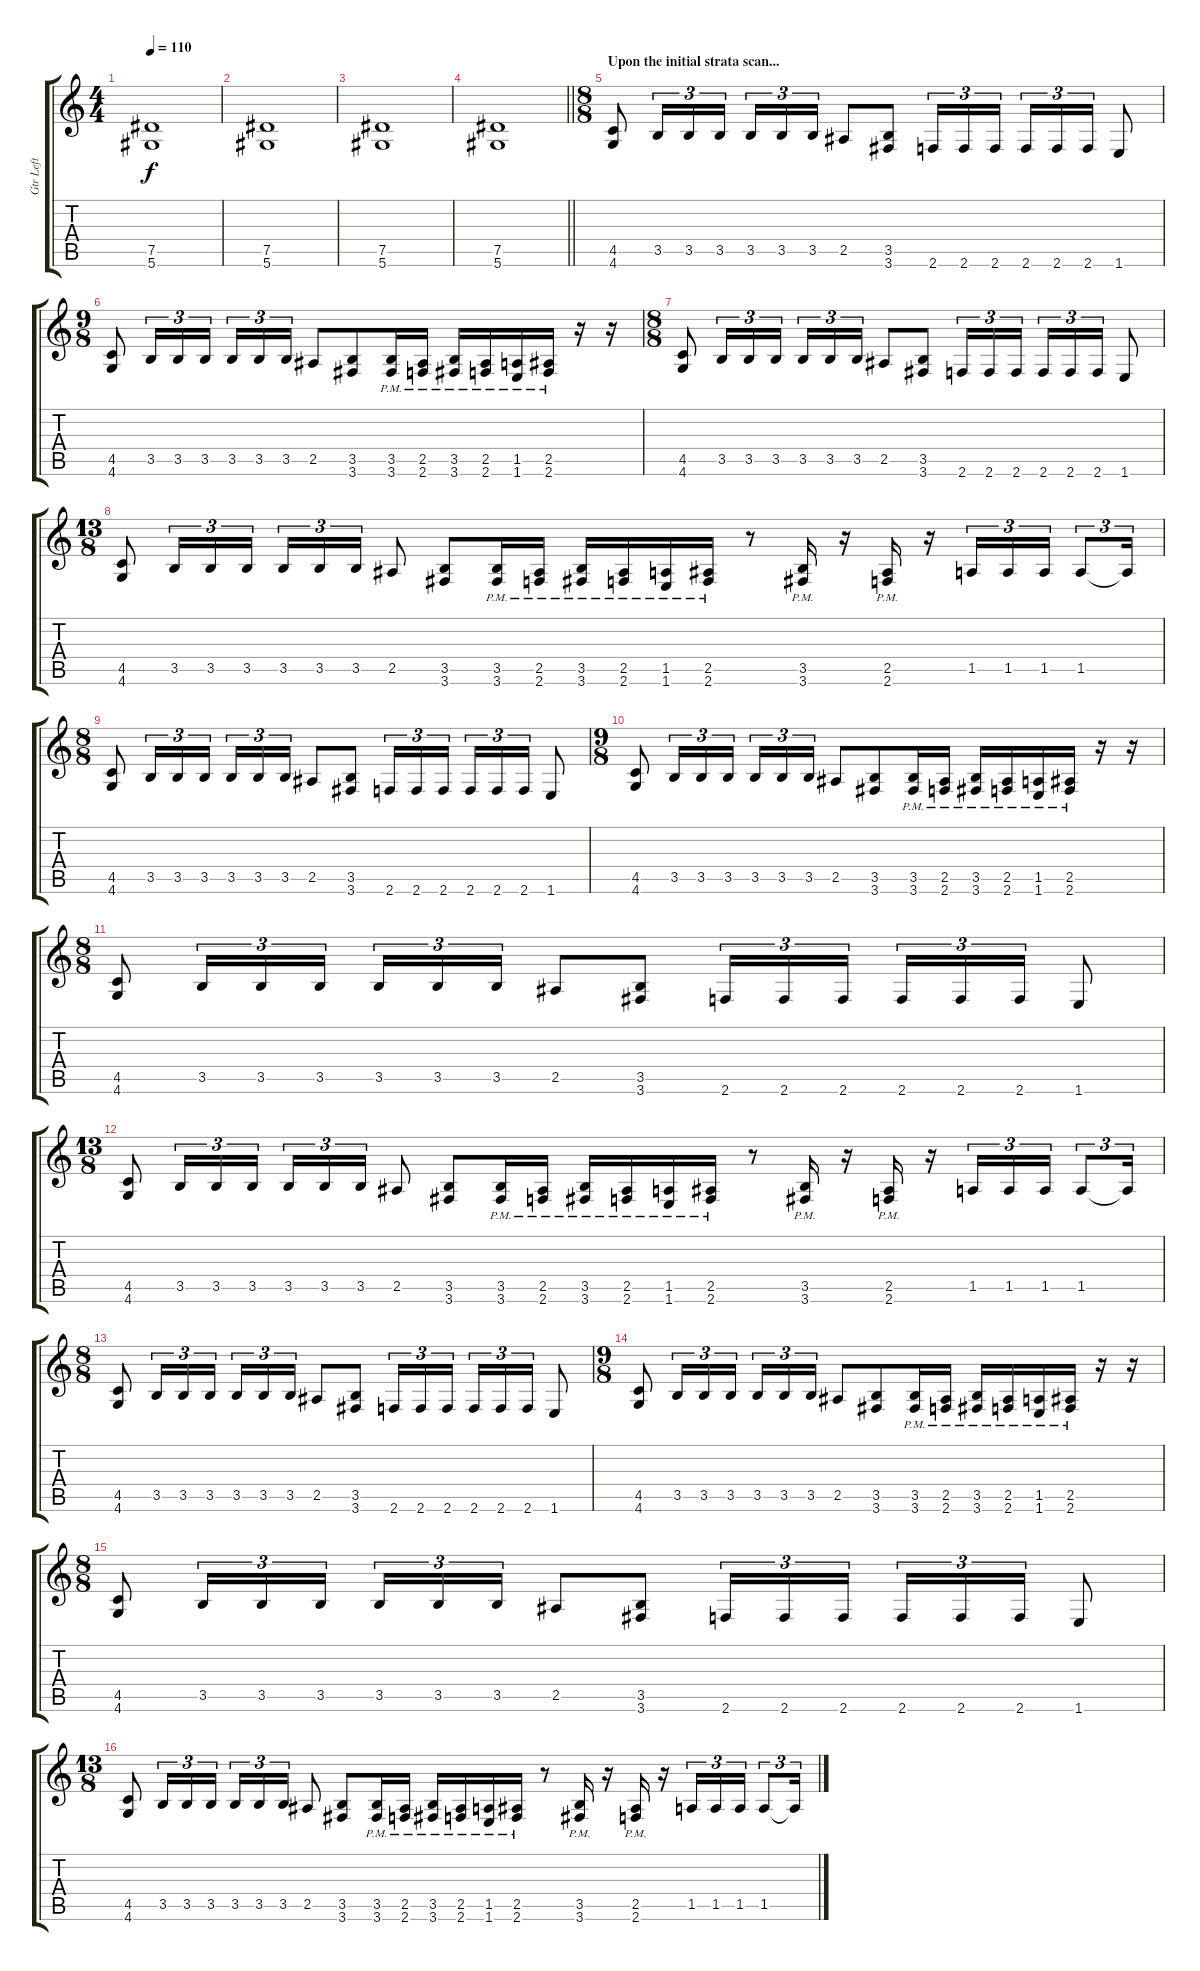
\track ("Gtr Left" "Gtr Left") {instrument distortionguitar}
\staff {score tabs}
\tuning (Eb4 Bb3 Gb3 Db3 Ab2 Eb2) {hide}
\ts (4 4)
\tempo 110
\clef g2
\ks c
(7.5 5.6).1{dy f} |
(7.5 5.6).1 |
(7.5 5.6).1 |
\barLineRight lightlight
(7.5 5.6).1 |
\ts (8 8)
\section ("" "Upon the initial strata scan...")
(4.5 4.6).8 3.5.16{tu (3 2)} 3.5.16{tu (3 2)} 3.5.16{tu (3 2)} 3.5.16{tu (3 2)} 3.5.16{tu (3 2)} 3.5.16{tu (3 2)} 2.5.8 (3.5 3.6).8 2.6.16{tu (3 2)} 2.6.16{tu (3 2)} 2.6.16{tu (3 2)} 2.6.16{tu (3 2)} 2.6.16{tu (3 2)} 2.6.16{tu (3 2)} 1.6.8 |
\ts (9 8)
(4.5 4.6).8 3.5.16{tu (3 2)} 3.5.16{tu (3 2)} 3.5.16{tu (3 2) beam splitsecondary} 3.5.16{tu (3 2)} 3.5.16{tu (3 2)} 3.5.16{tu (3 2)} 2.5.8 (3.5 3.6).8 (3.5{pm} 3.6{pm}).16 (2.5{pm} 2.6{pm}).16 (3.5{pm} 3.6{pm}).16 (2.5{pm} 2.6{pm}).16 (1.5{pm} 1.6{pm}).16 (2.5{pm} 2.6{pm}).16 r.16 r.16 |
\ts (8 8)
(4.5 4.6).8 3.5.16{tu (3 2)} 3.5.16{tu (3 2)} 3.5.16{tu (3 2)} 3.5.16{tu (3 2)} 3.5.16{tu (3 2)} 3.5.16{tu (3 2)} 2.5.8 (3.5 3.6).8 2.6.16{tu (3 2)} 2.6.16{tu (3 2)} 2.6.16{tu (3 2)} 2.6.16{tu (3 2)} 2.6.16{tu (3 2)} 2.6.16{tu (3 2)} 1.6.8 |
\ts (13 8)
(4.5 4.6).8 3.5.16{tu (3 2)} 3.5.16{tu (3 2)} 3.5.16{tu (3 2)} 3.5.16{tu (3 2)} 3.5.16{tu (3 2)} 3.5.16{tu (3 2)} 2.5.8 (3.5 3.6).8 (3.5{pm} 3.6{pm}).16 (2.5{pm} 2.6{pm}).16 (3.5{pm} 3.6{pm}).16 (2.5{pm} 2.6{pm}).16 (1.5{pm} 1.6{pm}).16 (2.5{pm} 2.6{pm}).16 r.8 (3.5{pm} 3.6{pm}).16 r.16 (2.5{pm} 2.6{pm}).16 r.16 1.5.16{tu (3 2)} 1.5.16{tu (3 2)} 1.5.16{tu (3 2)} 1.5.8{tu (3 2)} 1.5{t}.16{tu (3 2)} |
\ts (8 8)
(4.5 4.6).8 3.5.16{tu (3 2)} 3.5.16{tu (3 2)} 3.5.16{tu (3 2)} 3.5.16{tu (3 2)} 3.5.16{tu (3 2)} 3.5.16{tu (3 2)} 2.5.8 (3.5 3.6).8 2.6.16{tu (3 2)} 2.6.16{tu (3 2)} 2.6.16{tu (3 2)} 2.6.16{tu (3 2)} 2.6.16{tu (3 2)} 2.6.16{tu (3 2)} 1.6.8 |
\ts (9 8)
(4.5 4.6).8 3.5.16{tu (3 2)} 3.5.16{tu (3 2)} 3.5.16{tu (3 2) beam splitsecondary} 3.5.16{tu (3 2)} 3.5.16{tu (3 2)} 3.5.16{tu (3 2)} 2.5.8 (3.5 3.6).8 (3.5{pm} 3.6{pm}).16 (2.5{pm} 2.6{pm}).16 (3.5{pm} 3.6{pm}).16 (2.5{pm} 2.6{pm}).16 (1.5{pm} 1.6{pm}).16 (2.5{pm} 2.6{pm}).16 r.16 r.16 |
\ts (8 8)
(4.5 4.6).8 3.5.16{tu (3 2)} 3.5.16{tu (3 2)} 3.5.16{tu (3 2)} 3.5.16{tu (3 2)} 3.5.16{tu (3 2)} 3.5.16{tu (3 2)} 2.5.8 (3.5 3.6).8 2.6.16{tu (3 2)} 2.6.16{tu (3 2)} 2.6.16{tu (3 2)} 2.6.16{tu (3 2)} 2.6.16{tu (3 2)} 2.6.16{tu (3 2)} 1.6.8 |
\ts (13 8)
(4.5 4.6).8 3.5.16{tu (3 2)} 3.5.16{tu (3 2)} 3.5.16{tu (3 2)} 3.5.16{tu (3 2)} 3.5.16{tu (3 2)} 3.5.16{tu (3 2)} 2.5.8 (3.5 3.6).8 (3.5{pm} 3.6{pm}).16 (2.5{pm} 2.6{pm}).16 (3.5{pm} 3.6{pm}).16 (2.5{pm} 2.6{pm}).16 (1.5{pm} 1.6{pm}).16 (2.5{pm} 2.6{pm}).16 r.8 (3.5{pm} 3.6{pm}).16 r.16 (2.5{pm} 2.6{pm}).16 r.16 1.5.16{tu (3 2)} 1.5.16{tu (3 2)} 1.5.16{tu (3 2)} 1.5.8{tu (3 2)} 1.5{t}.16{tu (3 2)} |
\ts (8 8)
(4.5 4.6).8 3.5.16{tu (3 2)} 3.5.16{tu (3 2)} 3.5.16{tu (3 2)} 3.5.16{tu (3 2)} 3.5.16{tu (3 2)} 3.5.16{tu (3 2)} 2.5.8 (3.5 3.6).8 2.6.16{tu (3 2)} 2.6.16{tu (3 2)} 2.6.16{tu (3 2)} 2.6.16{tu (3 2)} 2.6.16{tu (3 2)} 2.6.16{tu (3 2)} 1.6.8 |
\ts (9 8)
(4.5 4.6).8 3.5.16{tu (3 2)} 3.5.16{tu (3 2)} 3.5.16{tu (3 2) beam splitsecondary} 3.5.16{tu (3 2)} 3.5.16{tu (3 2)} 3.5.16{tu (3 2)} 2.5.8 (3.5 3.6).8 (3.5{pm} 3.6{pm}).16 (2.5{pm} 2.6{pm}).16 (3.5{pm} 3.6{pm}).16 (2.5{pm} 2.6{pm}).16 (1.5{pm} 1.6{pm}).16 (2.5{pm} 2.6{pm}).16 r.16 r.16 |
\ts (8 8)
(4.5 4.6).8 3.5.16{tu (3 2)} 3.5.16{tu (3 2)} 3.5.16{tu (3 2)} 3.5.16{tu (3 2)} 3.5.16{tu (3 2)} 3.5.16{tu (3 2)} 2.5.8 (3.5 3.6).8 2.6.16{tu (3 2)} 2.6.16{tu (3 2)} 2.6.16{tu (3 2)} 2.6.16{tu (3 2)} 2.6.16{tu (3 2)} 2.6.16{tu (3 2)} 1.6.8 |
\ts (13 8)
(4.5 4.6).8 3.5.16{tu (3 2)} 3.5.16{tu (3 2)} 3.5.16{tu (3 2)} 3.5.16{tu (3 2)} 3.5.16{tu (3 2)} 3.5.16{tu (3 2)} 2.5.8 (3.5 3.6).8 (3.5{pm} 3.6{pm}).16 (2.5{pm} 2.6{pm}).16 (3.5{pm} 3.6{pm}).16 (2.5{pm} 2.6{pm}).16 (1.5{pm} 1.6{pm}).16 (2.5{pm} 2.6{pm}).16 r.8 (3.5{pm} 3.6{pm}).16 r.16 (2.5{pm} 2.6{pm}).16 r.16 1.5.16{tu (3 2)} 1.5.16{tu (3 2)} 1.5.16{tu (3 2)} 1.5.8{tu (3 2)} 1.5{t}.16{tu (3 2)}
